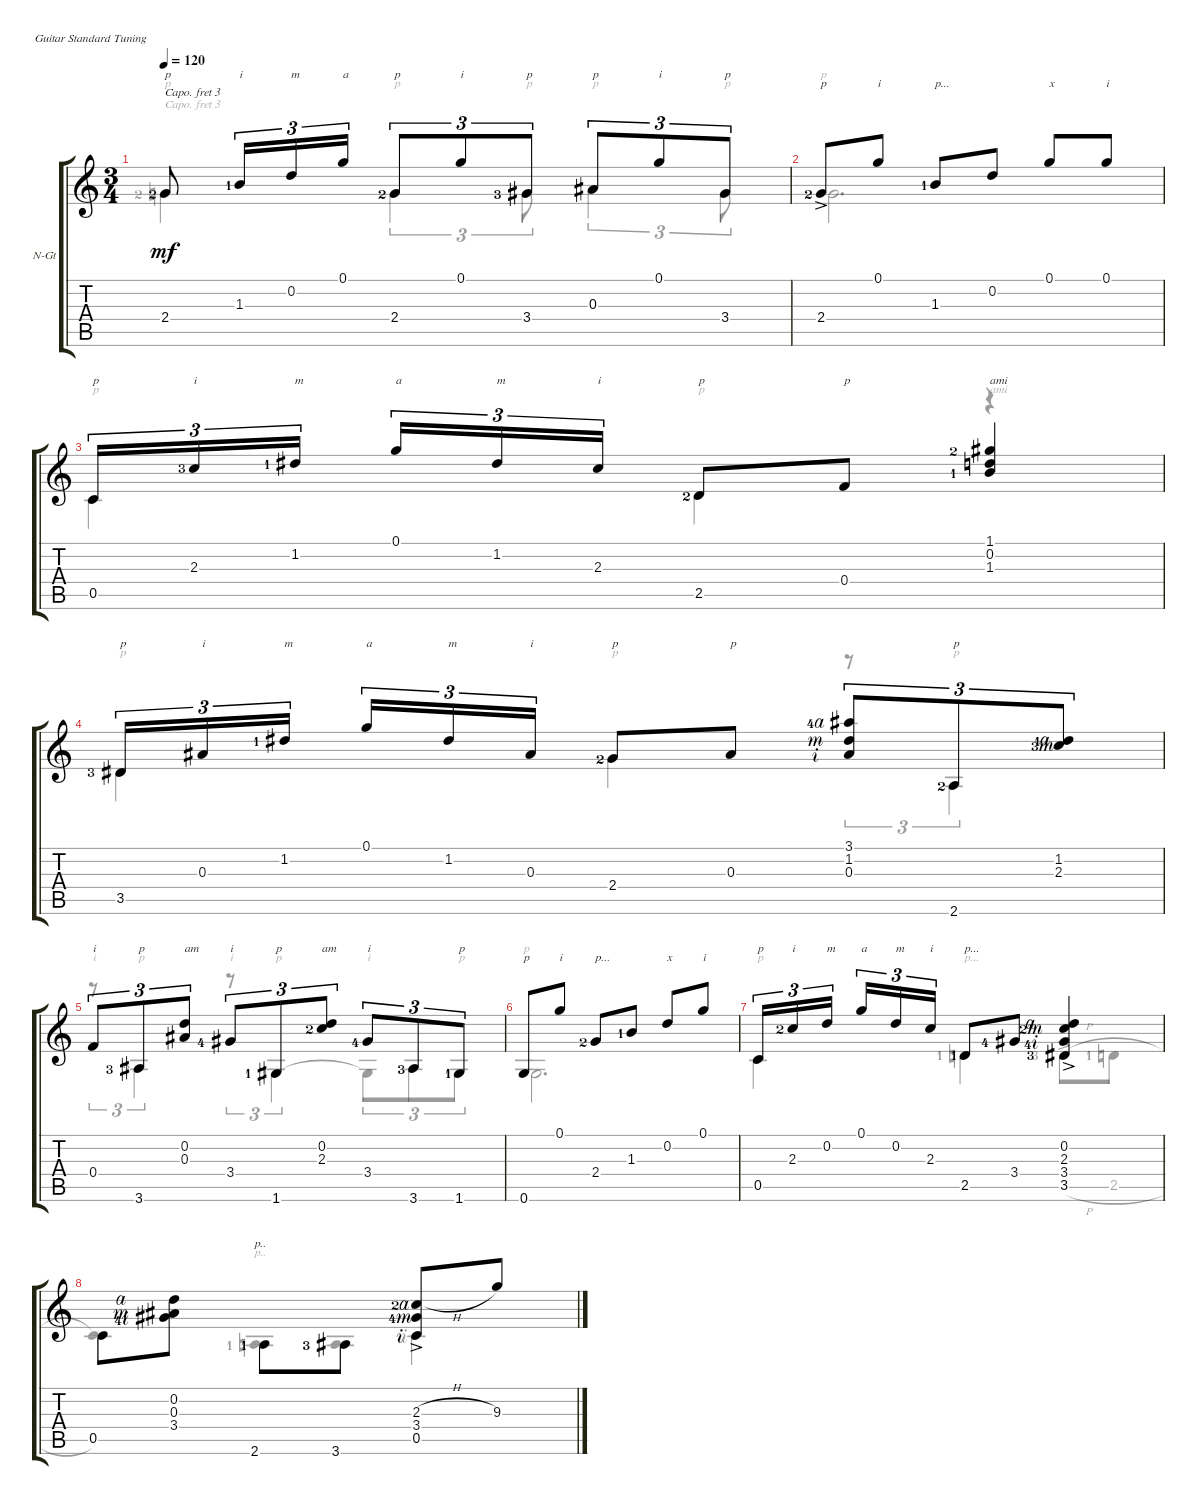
\defaultSystemsLayout 4
\bracketExtendMode groupsimilarinstruments
\firstSystemTrackNameOrientation horizontal
\otherSystemsTrackNameOrientation horizontal
\track ("Nylon Guitar" "N-Gt") {instrument acousticguitarnylon}
\staff {score tabs}
\capo 3
\tuning (E4 B3 G3 D3 A2 E2)
\voice
\ts (3 4)
\tempo 120
\clef g2
\ks c
2.4{lf 3}.8{txt "p" dy mf} 1.3{lf 2}.16{tu (3 2) txt "i"} 0.2.16{tu (3 2) txt "m"} 0.1.16{tu (3 2) txt "a"} 2.4{lf 3}.8{tu (3 2) txt "p"} 0.1.8{tu (3 2) txt "i"} 3.4{lf 4}.8{tu (3 2) txt "p"} 0.3.8{tu (3 2) txt "p"} 0.1.8{tu (3 2) txt "i"} 3.4.8{tu (3 2) txt "p"} |
2.4{ac lf 3}.8{txt "p"} 0.1.8{txt "i"} 1.3{lf 2}.8{txt "p..."} 0.2.8 0.1.8{txt "x"} 0.1.8{txt "i"} |
0.5.16{tu (3 2) txt "p"} 2.3{lf 4}.16{tu (3 2) txt "i"} 1.2{lf 2}.16{tu (3 2) txt "m"} 0.1.16{tu (3 2) txt "a"} 1.2.16{tu (3 2) txt "m"} 2.3.16{tu (3 2) txt "i"} 2.5{lf 3}.8{txt "p"} 0.4.8{txt "p"} (1.1{lf 3} 0.2 1.3{lf 2}).4{txt "ami"} |
3.5{lf 4}.16{tu (3 2) txt "p"} 0.3.16{tu (3 2) txt "i"} 1.2{lf 2}.16{tu (3 2) txt "m"} 0.1.16{tu (3 2) txt "a"} 1.2.16{tu (3 2) txt "m"} 0.3.16{tu (3 2) txt "i"} 2.4{lf 3}.8{txt "p"} 0.3.8{txt "p"} (3.1{lf 5 rf 4} 1.2{rf 3} 0.3{rf 2}).8{tu (3 2)} 2.6{lf 3}.8{tu (3 2) txt "p"} (1.2{lf 2 rf 4} 2.3{lf 4 rf 3}).8{tu (3 2)} |
0.4.8{tu (3 2) txt "i"} 3.6{lf 4}.8{tu (3 2) txt "p"} (0.2 0.3).8{tu (3 2) txt "am"} 3.4{lf 5}.8{tu (3 2) txt "i"} 1.6{lf 2}.8{tu (3 2) txt "p"} (2.3{lf 3} 0.2).8{tu (3 2) txt "am"} 3.4{lf 5}.8{tu (3 2) txt "i"} 3.6{lf 4}.8{tu (3 2)} 1.6{lf 2}.8{tu (3 2) txt "p"} |
0.6.8{txt "p"} 0.1.8{txt "i"} 2.4{lf 3}.8{txt "p..."} 1.3{lf 2}.8 0.2.8{txt "x"} 0.1.8{txt "i"} |
0.5.16{tu (3 2) txt "p"} 2.3{lf 3}.16{tu (3 2) txt "i"} 0.2.16{tu (3 2) txt "m"} 0.1.16{tu (3 2) txt "a"} 0.2.16{tu (3 2) txt "m"} 2.3.16{tu (3 2) txt "i"} 2.5{lf 2}.8{txt "p..."} 3.4{lf 5}.8 (3.5{ac lf 4} 3.4{lf 5 rf 2} 2.3{lf 3 rf 3} 0.2{rf 4}).4 |
0.5.8 (3.4{lf 5 rf 2} 0.3{rf 3} 0.2{rf 4}).8 2.6{lf 2}.8{txt "p.." beam invert} 3.6{lf 4}.8 (0.5{rf 2} 3.4{ac lf 5 rf 3} 2.3{h lf 3 rf 4}).8 9.3.8
\voice
\clef g2
\ottava regular
\simile none
\ks c
2.4{lf 3}.4{txt "p" dy mf} 2.4{lf 3}.4{tu (3 2) txt "p"} 3.4{lf 4}.8{tu (3 2) txt "p"} 0.3.4{tu (3 2) txt "p"} 3.4.8{tu (3 2) txt "p"} |
2.4{lf 3}.2{d txt "p"} |
0.5.4{txt "p"} 2.5{lf 3}.4{txt "p"} r.4{txt "ami"} |
3.5{lf 4}.4{txt "p"} 2.4{lf 3}.4{txt "p"} r.8{tu (3 2)} 2.6{lf 3}.4{tu (3 2) txt "p"} |
r.8{tu (3 2) txt "i"} 3.6{lf 4}.4{tu (3 2) txt "p"} r.8{tu (3 2) txt "i"} 1.6{lf 2}.4{tu (3 2) txt "p"} 1.6{t}.8{tu (3 2) txt "i"} 3.6{lf 4}.8{tu (3 2)} 1.6{lf 2}.8{tu (3 2) txt "p"} |
0.6.2{d txt "p"} |
0.5.4{txt "p"} 2.5{lf 2}.4{txt "p..."} 3.5{h ac lf 4}.8 2.5{h lf 2}.8 |
0.5.4 2.6{lf 2}.8{txt "p.."} 3.6{lf 4}.8 0.5{rf 2}.4
